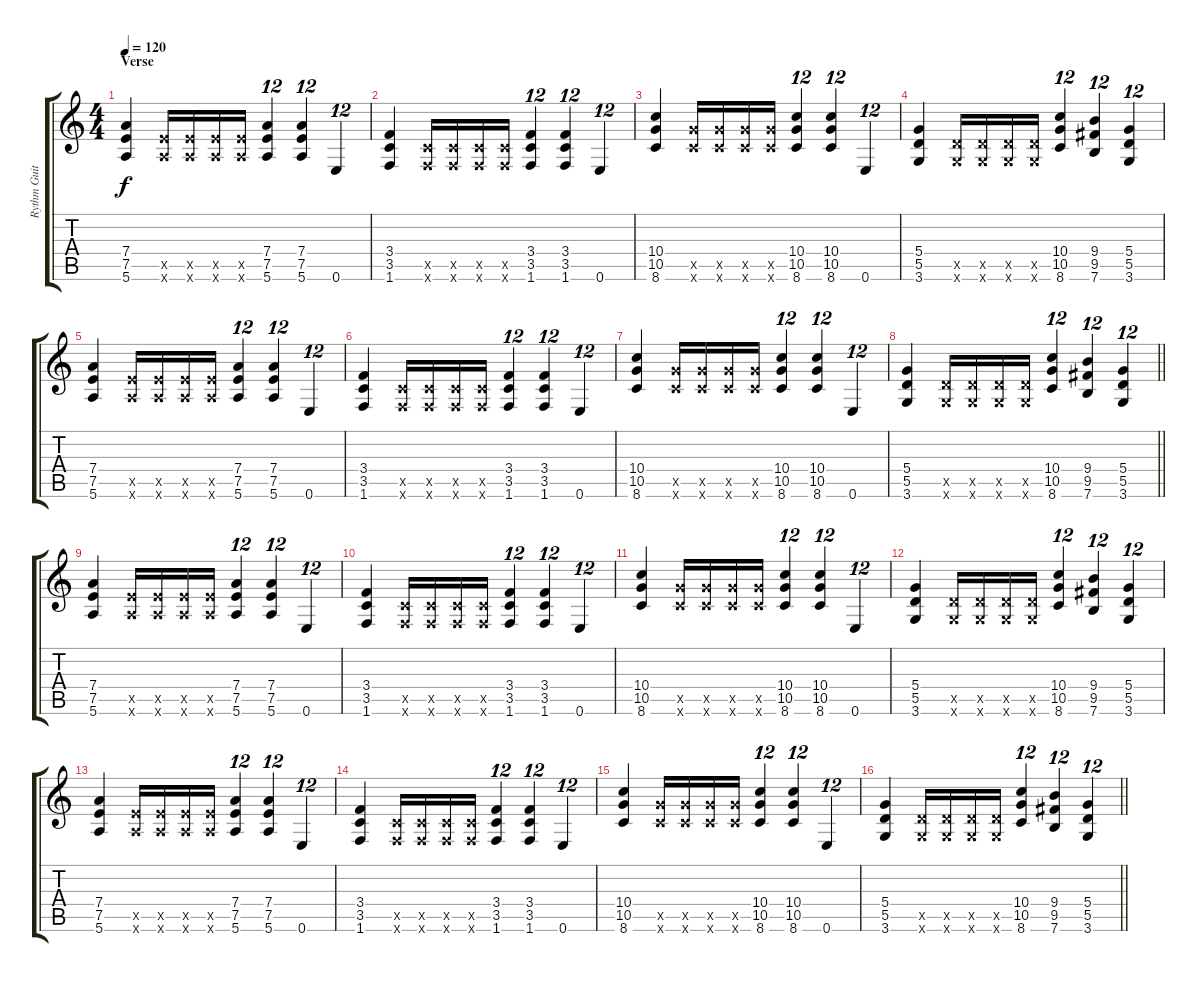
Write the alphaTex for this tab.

\track ("Rythm Guitar 2" "Rythm Guit") {instrument distortionguitar}
\staff {score tabs}
\tuning (E4 B3 G3 D3 A2 E2) {hide}
\ts (4 4)
\section ("" "Verse")
\tempo 120
\clef g2
\ks c
(7.4 7.5 5.6).4{dy f} (7.5{x} 5.6{x}).16 (7.5{x} 5.6{x}).16 (7.5{x} 5.6{x}).16 (7.5{x} 5.6{x}).16 (7.4 7.5 5.6).4{tu (12 8)} (7.4 7.5 5.6).4{tu (12 8)} 0.6.4{tu (12 8)} |
(3.4 3.5 1.6).4 (3.5{x} 1.6{x}).16 (3.5{x} 1.6{x}).16 (3.5{x} 1.6{x}).16 (3.5{x} 1.6{x}).16 (3.4 3.5 1.6).4{tu (12 8)} (3.4 3.5 1.6).4{tu (12 8)} 0.6.4{tu (12 8)} |
(10.4 10.5 8.6).4 (10.5{x} 8.6{x}).16 (10.5{x} 8.6{x}).16 (10.5{x} 8.6{x}).16 (10.5{x} 8.6{x}).16 (10.4 10.5 8.6).4{tu (12 8)} (10.4 10.5 8.6).4{tu (12 8)} 0.6.4{tu (12 8)} |
(5.4 5.5 3.6).4 (5.5{x} 3.6{x}).16 (5.5{x} 3.6{x}).16 (5.5{x} 3.6{x}).16 (5.5{x} 3.6{x}).16 (10.4 10.5 8.6).4{tu (12 8)} (9.4 9.5 7.6).4{tu (12 8)} (5.4 5.5 3.6).4{tu (12 8)} |
(7.4 7.5 5.6).4 (7.5{x} 5.6{x}).16 (7.5{x} 5.6{x}).16 (7.5{x} 5.6{x}).16 (7.5{x} 5.6{x}).16 (7.4 7.5 5.6).4{tu (12 8)} (7.4 7.5 5.6).4{tu (12 8)} 0.6.4{tu (12 8)} |
(3.4 3.5 1.6).4 (3.5{x} 1.6{x}).16 (3.5{x} 1.6{x}).16 (3.5{x} 1.6{x}).16 (3.5{x} 1.6{x}).16 (3.4 3.5 1.6).4{tu (12 8)} (3.4 3.5 1.6).4{tu (12 8)} 0.6.4{tu (12 8)} |
(10.4 10.5 8.6).4 (10.5{x} 8.6{x}).16 (10.5{x} 8.6{x}).16 (10.5{x} 8.6{x}).16 (10.5{x} 8.6{x}).16 (10.4 10.5 8.6).4{tu (12 8)} (10.4 10.5 8.6).4{tu (12 8)} 0.6.4{tu (12 8)} |
\barLineRight lightlight
(5.4 5.5 3.6).4 (5.5{x} 3.6{x}).16 (5.5{x} 3.6{x}).16 (5.5{x} 3.6{x}).16 (5.5{x} 3.6{x}).16 (10.4 10.5 8.6).4{tu (12 8)} (9.4 9.5 7.6).4{tu (12 8)} (5.4 5.5 3.6).4{tu (12 8)} |
(7.4 7.5 5.6).4 (7.5{x} 5.6{x}).16 (7.5{x} 5.6{x}).16 (7.5{x} 5.6{x}).16 (7.5{x} 5.6{x}).16 (7.4 7.5 5.6).4{tu (12 8)} (7.4 7.5 5.6).4{tu (12 8)} 0.6.4{tu (12 8)} |
(3.4 3.5 1.6).4 (3.5{x} 1.6{x}).16 (3.5{x} 1.6{x}).16 (3.5{x} 1.6{x}).16 (3.5{x} 1.6{x}).16 (3.4 3.5 1.6).4{tu (12 8)} (3.4 3.5 1.6).4{tu (12 8)} 0.6.4{tu (12 8)} |
(10.4 10.5 8.6).4 (10.5{x} 8.6{x}).16 (10.5{x} 8.6{x}).16 (10.5{x} 8.6{x}).16 (10.5{x} 8.6{x}).16 (10.4 10.5 8.6).4{tu (12 8)} (10.4 10.5 8.6).4{tu (12 8)} 0.6.4{tu (12 8)} |
(5.4 5.5 3.6).4 (5.5{x} 3.6{x}).16 (5.5{x} 3.6{x}).16 (5.5{x} 3.6{x}).16 (5.5{x} 3.6{x}).16 (10.4 10.5 8.6).4{tu (12 8)} (9.4 9.5 7.6).4{tu (12 8)} (5.4 5.5 3.6).4{tu (12 8)} |
(7.4 7.5 5.6).4 (7.5{x} 5.6{x}).16 (7.5{x} 5.6{x}).16 (7.5{x} 5.6{x}).16 (7.5{x} 5.6{x}).16 (7.4 7.5 5.6).4{tu (12 8)} (7.4 7.5 5.6).4{tu (12 8)} 0.6.4{tu (12 8)} |
(3.4 3.5 1.6).4 (3.5{x} 1.6{x}).16 (3.5{x} 1.6{x}).16 (3.5{x} 1.6{x}).16 (3.5{x} 1.6{x}).16 (3.4 3.5 1.6).4{tu (12 8)} (3.4 3.5 1.6).4{tu (12 8)} 0.6.4{tu (12 8)} |
(10.4 10.5 8.6).4 (10.5{x} 8.6{x}).16 (10.5{x} 8.6{x}).16 (10.5{x} 8.6{x}).16 (10.5{x} 8.6{x}).16 (10.4 10.5 8.6).4{tu (12 8)} (10.4 10.5 8.6).4{tu (12 8)} 0.6.4{tu (12 8)} |
\barLineRight lightlight
(5.4 5.5 3.6).4 (5.5{x} 3.6{x}).16 (5.5{x} 3.6{x}).16 (5.5{x} 3.6{x}).16 (5.5{x} 3.6{x}).16 (10.4 10.5 8.6).4{tu (12 8)} (9.4 9.5 7.6).4{tu (12 8)} (5.4 5.5 3.6).4{tu (12 8)}
